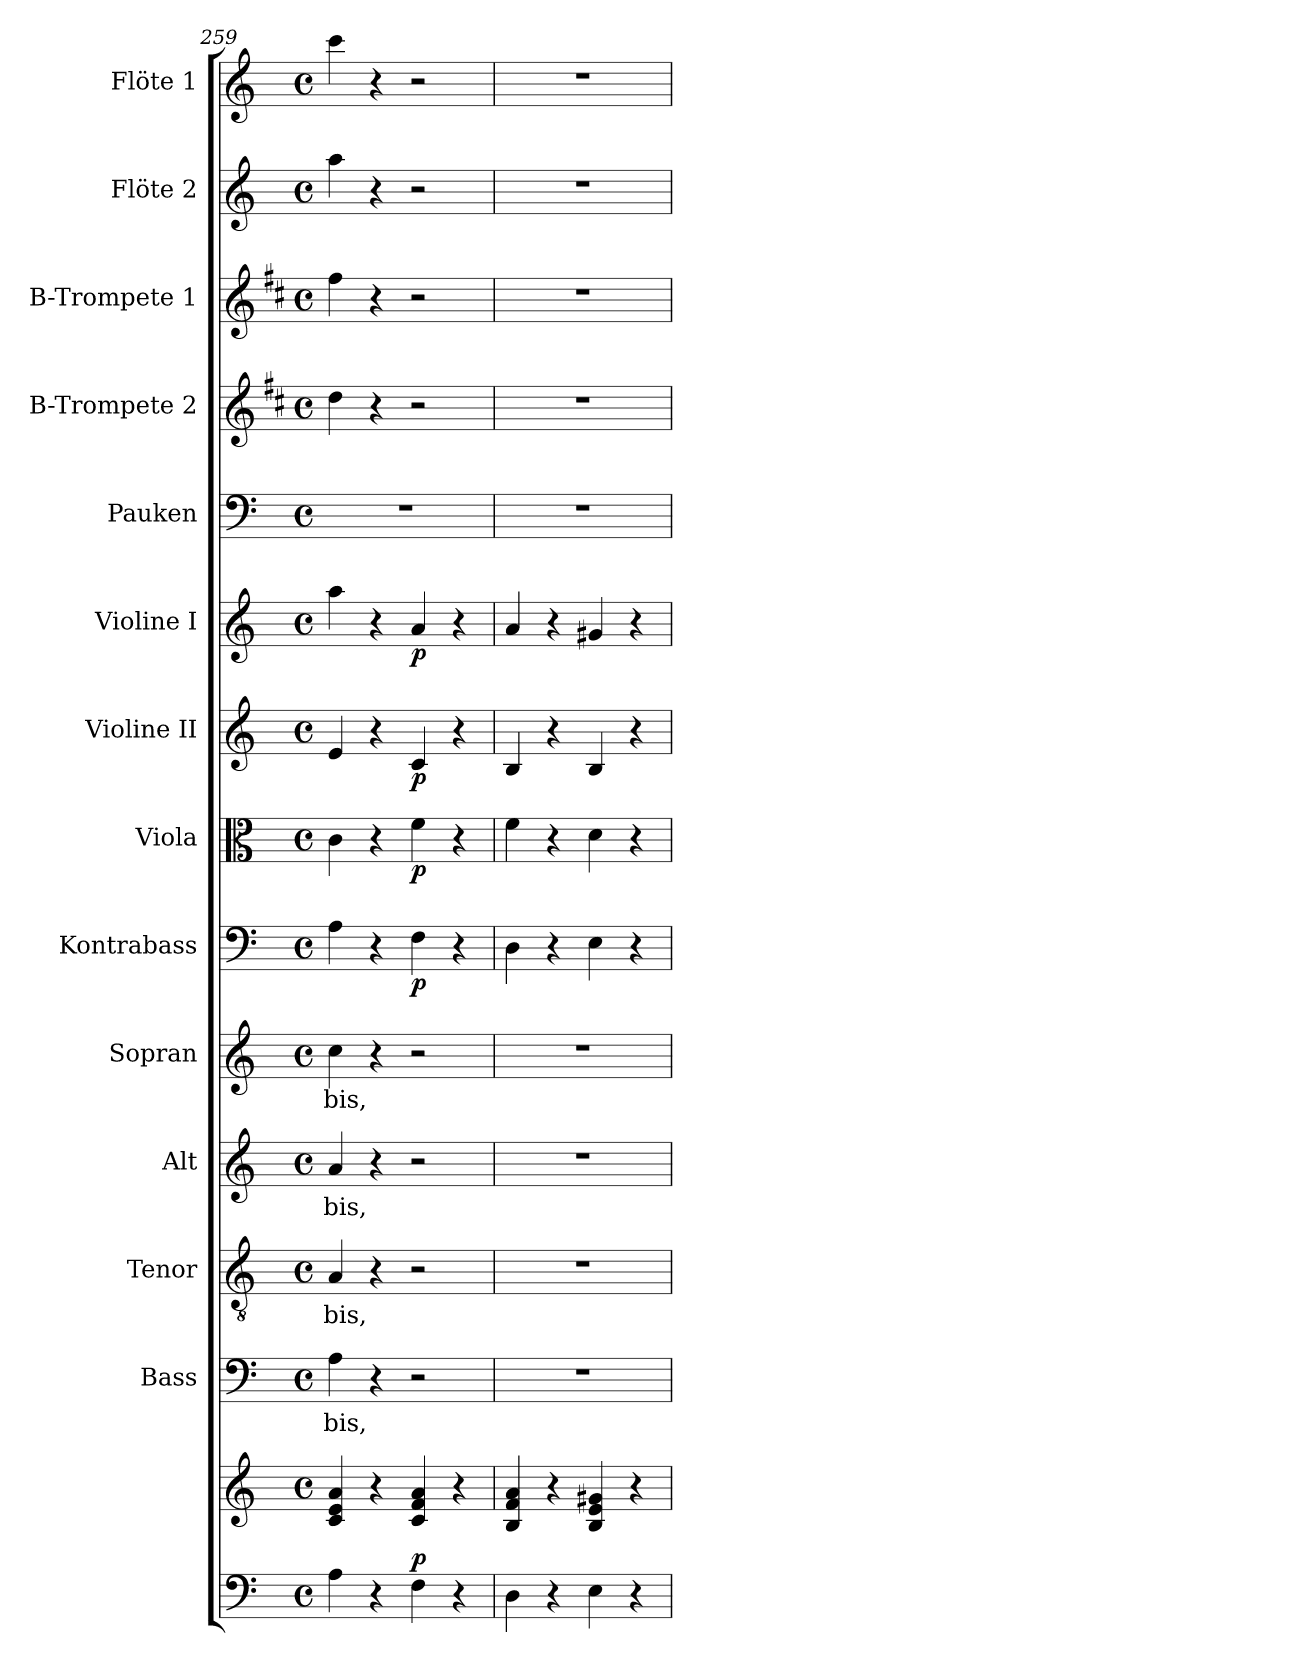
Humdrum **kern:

**kern	**kern	**dynam	**kern	**text	**kern	**text	**kern	**text	**kern	**text	**kern	**dynam	**kern	**dynam	**kern	**dynam	**kern	**dynam	**kern	**kern	**kern	**kern	**kern
*part14	*part14	*part14	*part13	*part13	*part12	*part12	*part11	*part11	*part10	*part10	*part9	*part9	*part8	*part8	*part7	*part7	*part6	*part6	*part5	*part4	*part3	*part2	*part1
*staff15	*staff14	*staff14/15	*staff13	*staff13	*staff12	*staff12	*staff11	*staff11	*staff10	*staff10	*staff9	*staff9	*staff8	*staff8	*staff7	*staff7	*staff6	*staff6	*staff5	*staff4	*staff3	*staff2	*staff1
*	*	*	*I"Bass	*	*I"Tenor	*	*I"Alt	*	*I"Sopran	*	*I"Kontrabass	*	*I"Viola	*	*I"Violine II	*	*I"Violine I	*	*I"Pauken	*I"B-Trompete 2	*I"B-Trompete 1	*I"Flöte 2	*I"Flöte 1
*	*	*	*I'B.	*	*I'T.	*	*I'A.	*	*I'S.	*	*I'Kb.	*	*I'Vla.	*	*I'Vl. II	*	*I'Vl. I	*	*I'Pk.	*I'B Trp. 2	*I'B Trp. 1	*I'Fl. 2	*I'Fl. 1
*clefF4	*clefG2	*	*clefF4	*	*clefGv2	*	*clefG2	*	*clefG2	*	*clefF4	*	*clefC3	*	*clefG2	*	*clefG2	*	*clefF4	*clefG2	*clefG2	*clefG2	*clefG2
*	*	*	*	*	*	*	*	*	*	*	*ITrd7c12	*	*	*	*	*	*	*	*	*ITrd1c2	*ITrd1c2	*	*
*k[]	*k[]	*	*k[]	*	*k[]	*	*k[]	*	*k[]	*	*k[]	*	*k[]	*	*k[]	*	*k[]	*	*k[]	*k[]	*k[]	*k[]	*k[]
*C:	*C:	*	*C:	*	*C:	*	*C:	*	*C:	*	*C:	*	*C:	*	*C:	*	*C:	*	*C:	*C:	*C:	*C:	*C:
*M4/4	*M4/4	*	*M4/4	*	*M4/4	*	*M4/4	*	*M4/4	*	*M4/4	*	*M4/4	*	*M4/4	*	*M4/4	*	*M4/4	*M4/4	*M4/4	*M4/4	*M4/4
*met(c)	*met(c)	*	*met(c)	*	*met(c)	*	*met(c)	*	*met(c)	*	*met(c)	*	*met(c)	*	*met(c)	*	*met(c)	*	*met(c)	*met(c)	*met(c)	*met(c)	*met(c)
=259	=259	=259	=259	=259	=259	=259	=259	=259	=259	=259	=259	=259	=259	=259	=259	=259	=259	=259	=259	=259	=259	=259	=259
!	!	!	!	!LO:LY:b	!	!LO:LY:b	!	!LO:LY:b	!	!LO:LY:b	!	!	!	!	!	!	!	!	!	!	!	!	!
4A\	4c/ 4e/ 4a/	.	4A\	-bis,	4A/	-bis,	4a/	-bis,	4cc\	-bis,	4AA\	.	4c\	.	4e/	.	4aa\	.	1r	4cc\	4ee\	4aa\	4ccc\
4r	4r	.	4r	.	4r	.	4r	.	4r	.	4r	.	4r	.	4r	.	4r	.	.	4r	4r	4r	4r
!	!	!LO:DY:a=2	!	!	!	!	!	!	!	!	!	!LO:DY:b	!	!LO:DY:b	!	!LO:DY:b	!	!LO:DY:b	!	!	!	!	!
4F\	4c/ 4f/ 4a/	p	2r	.	2r	.	2r	.	2r	.	4FF\	p	4f\	p	4c/	p	4a/	p	.	2r	2r	2r	2r
4r	4r	.	.	.	.	.	.	.	.	.	4r	.	4r	.	4r	.	4r	.	.	.	.	.	.
=260	=260	=260	=260	=260	=260	=260	=260	=260	=260	=260	=260	=260	=260	=260	=260	=260	=260	=260	=260	=260	=260	=260	=260
4D\	4B/ 4f/ 4a/	.	1r	.	1r	.	1r	.	1r	.	4DD\	.	4f\	.	4B/	.	4a/	.	1r	1r	1r	1r	1r
4r	4r	.	.	.	.	.	.	.	.	.	4r	.	4r	.	4r	.	4r	.	.	.	.	.	.
4E\	4B/ 4e/ 4g#X/	.	.	.	.	.	.	.	.	.	4EE\	.	4d\	.	4B/	.	4g#X/	.	.	.	.	.	.
4r	4r	.	.	.	.	.	.	.	.	.	4r	.	4r	.	4r	.	4r	.	.	.	.	.	.
=	=	=	=	=	=	=	=	=	=	=	=	=	=	=	=	=	=	=	=	=	=	=	=
*-	*-	*-	*-	*-	*-	*-	*-	*-	*-	*-	*-	*-	*-	*-	*-	*-	*-	*-	*-	*-	*-	*-	*-
